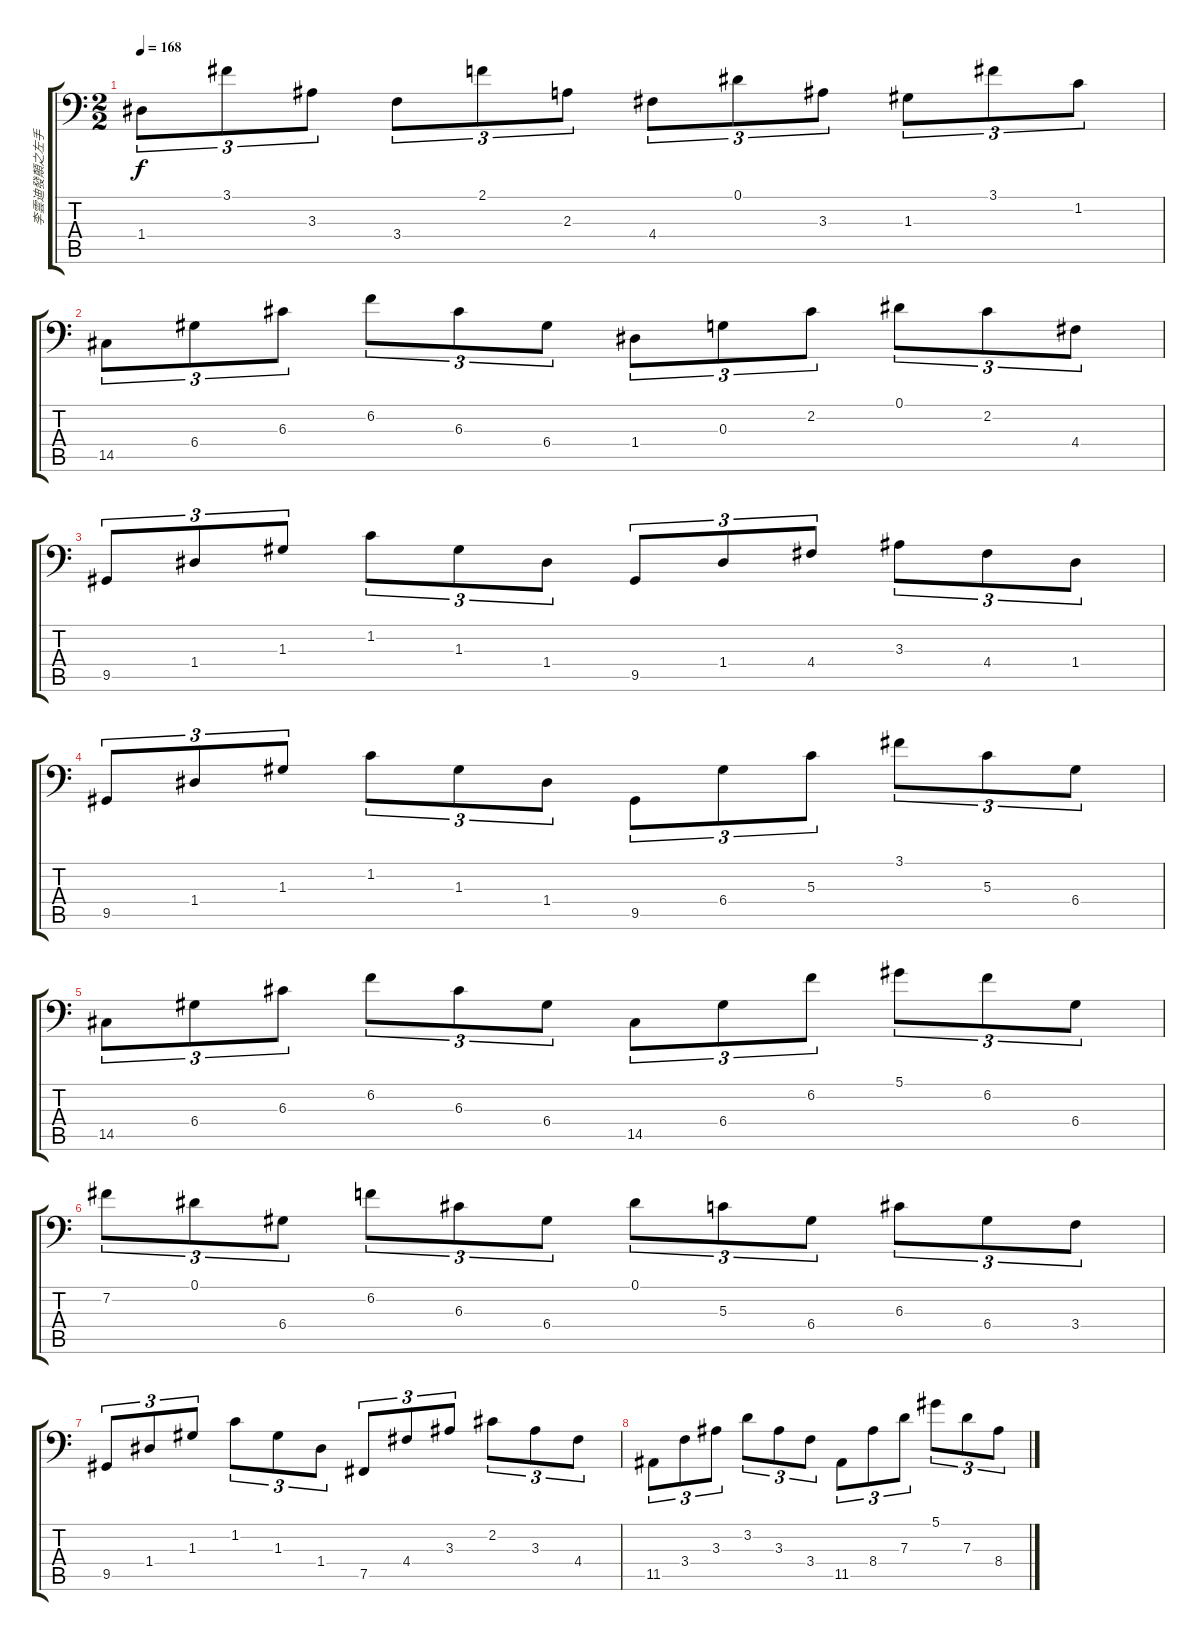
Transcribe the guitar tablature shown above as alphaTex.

\track ("李雲迪發顛之左手" "李雲迪發顛之左手") {instrument acousticgrandpiano}
\staff {score tabs}
\tuning (Eb4 B3 G3 D3 B1 E1) {hide}
\ts (2 2)
\tempo 168
\clef f4
\ks c
1.4.8{tu (3 2) dy f} 3.1.8{tu (3 2)} 3.3.8{tu (3 2)} 3.4.8{tu (3 2)} 2.1.8{tu (3 2)} 2.3.8{tu (3 2)} 4.4.8{tu (3 2)} 0.1.8{tu (3 2)} 3.3.8{tu (3 2)} 1.3.8{tu (3 2)} 3.1.8{tu (3 2)} 1.2.8{tu (3 2)} |
14.5.8{tu (3 2)} 6.4.8{tu (3 2)} 6.3.8{tu (3 2)} 6.2.8{tu (3 2)} 6.3.8{tu (3 2)} 6.4.8{tu (3 2)} 1.4.8{tu (3 2)} 0.3.8{tu (3 2)} 2.2.8{tu (3 2)} 0.1.8{tu (3 2)} 2.2.8{tu (3 2)} 4.4.8{tu (3 2)} |
9.5.8{tu (3 2)} 1.4.8{tu (3 2)} 1.3.8{tu (3 2)} 1.2.8{tu (3 2)} 1.3.8{tu (3 2)} 1.4.8{tu (3 2)} 9.5.8{tu (3 2)} 1.4.8{tu (3 2)} 4.4.8{tu (3 2)} 3.3.8{tu (3 2)} 4.4.8{tu (3 2)} 1.4.8{tu (3 2)} |
9.5.8{tu (3 2)} 1.4.8{tu (3 2)} 1.3.8{tu (3 2)} 1.2.8{tu (3 2)} 1.3.8{tu (3 2)} 1.4.8{tu (3 2)} 9.5.8{tu (3 2)} 6.4.8{tu (3 2)} 5.3.8{tu (3 2)} 3.1.8{tu (3 2)} 5.3.8{tu (3 2)} 6.4.8{tu (3 2)} |
14.5.8{tu (3 2)} 6.4.8{tu (3 2)} 6.3.8{tu (3 2)} 6.2.8{tu (3 2)} 6.3.8{tu (3 2)} 6.4.8{tu (3 2)} 14.5.8{tu (3 2)} 6.4.8{tu (3 2)} 6.2.8{tu (3 2)} 5.1.8{tu (3 2)} 6.2.8{tu (3 2)} 6.4.8{tu (3 2)} |
7.2.8{tu (3 2)} 0.1.8{tu (3 2)} 6.4.8{tu (3 2)} 6.2.8{tu (3 2)} 6.3.8{tu (3 2)} 6.4.8{tu (3 2)} 0.1.8{tu (3 2)} 5.3.8{tu (3 2)} 6.4.8{tu (3 2)} 6.3.8{tu (3 2)} 6.4.8{tu (3 2)} 3.4.8{tu (3 2)} |
9.5.8{tu (3 2)} 1.4.8{tu (3 2)} 1.3.8{tu (3 2)} 1.2.8{tu (3 2)} 1.3.8{tu (3 2)} 1.4.8{tu (3 2)} 7.5.8{tu (3 2)} 4.4.8{tu (3 2)} 3.3.8{tu (3 2)} 2.2.8{tu (3 2)} 3.3.8{tu (3 2)} 4.4.8{tu (3 2)} |
11.5.8{tu (3 2)} 3.4.8{tu (3 2)} 3.3.8{tu (3 2)} 3.2.8{tu (3 2)} 3.3.8{tu (3 2)} 3.4.8{tu (3 2)} 11.5.8{tu (3 2)} 8.4.8{tu (3 2)} 7.3.8{tu (3 2)} 5.1.8{tu (3 2)} 7.3.8{tu (3 2)} 8.4.8{tu (3 2)}
